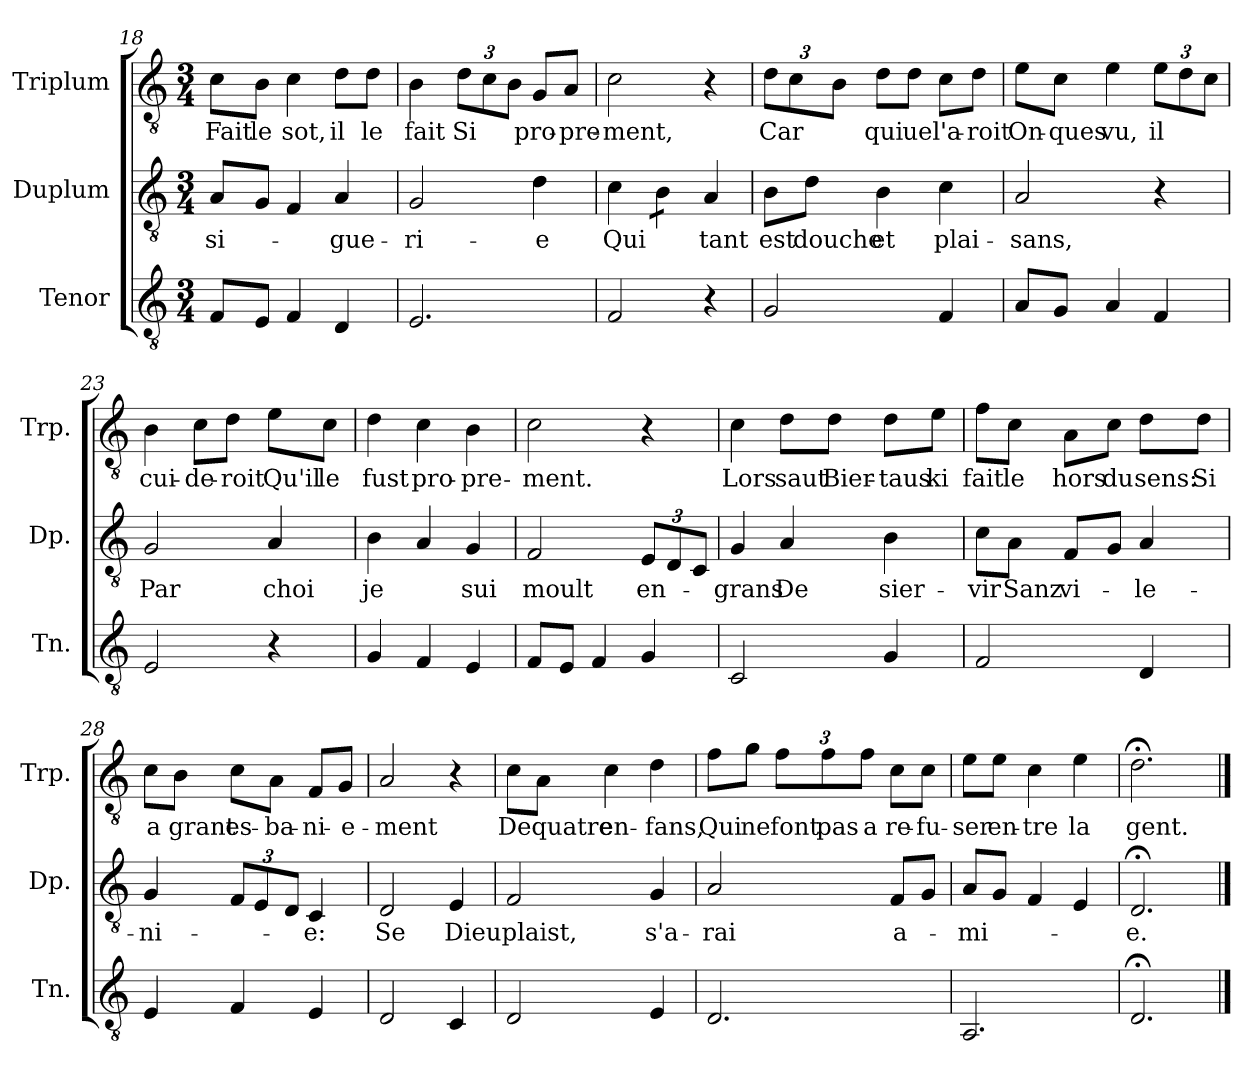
**kern	**kern	**text	**kern	**text
*part3	*part2	*part2	*part1	*part1
*staff3	*staff2	*staff2	*staff1	*staff1
*I"Tenor	*I"Duplum	*	*I"Triplum	*
*I'Tn.	*I'Dp.	*	*I'Trp.	*
*clefGv2	*clefGv2	*	*clefGv2	*
*k[]	*k[]	*	*k[]	*
*M3/4	*M3/4	*	*M3/4	*
=18	=18	=18	=18	=18
!	!	!LO:LY:b	!	!LO:LY:b
8F/L	8A/L	si-	8c\L	Fait
!	!	!	!	!LO:LY:b
8E/J	8G/J	.	8B\J	le
!	!	!	!	!LO:LY:b
4F/	4F/	.	4c\	sot,
!	!	!LO:LY:b	!	!LO:LY:b
4D/	4A/	-gue-	8d\L	il
!	!	!	!	!LO:LY:b
.	.	.	8d\J	le
=19	=19	=19	=19	=19
!	!	!LO:LY:b	!	!LO:LY:b
2.E/	2G/	-ri-	4B\	fait
*	*	*	*Xbrackettup	*
!	!	!	!	!LO:LY:b
.	.	.	12d\L	Si
.	.	.	12c\	.
.	.	.	12B\J	.
!	!	!LO:LY:b	!	!LO:LY:b
.	4d\	-e	8G/L	pro-
!	!	!	!	!LO:LY:b
.	.	.	8A/J	-pre-
=20	=20	=20	=20	=20
!	!	!LO:LY:b	!	!LO:LY:b
2F/	4c\	Qui	2c\	-ment,
*	*tremolo	*	*	*
.	8B\L	.	.	.
.	8B\J	.	.	.
*	*Xtremolo	*	*	*
!	!	!LO:LY:b	!	!
4r	4A/	tant	4r	.
=21	=21	=21	=21	=21
!	!	!LO:LY:b	!	!LO:LY:b
2G/	8B\L	est	12d\L	Car
.	.	.	12c\	.
!	!	!LO:LY:b	!	!
.	8d\J	douche	.	.
.	.	.	12B\J	.
!	!	!LO:LY:b	!	!LO:LY:b
.	4B\	et	8d\L	qui
!	!	!	!	!LO:LY:b
.	.	.	8d\J	ue
!	!	!LO:LY:b	!	!LO:LY:b
4F/	4c\	plai-	8c\L	l'a-
!	!	!	!	!LO:LY:b
.	.	.	8d\J	-roit
!!LO:LB:g=z
=22	=22	=22	=22	=22
!	!	!LO:LY:b	!	!LO:LY:b
8A/L	2A/	-sans,	8e\L	On-
!	!	!	!	!LO:LY:b
8G/J	.	.	8c\J	-ques
!	!	!	!	!LO:LY:b
4A/	.	.	4e\	vu,
!	!	!	!	!LO:LY:b
4F/	4r	.	12e\L	il
.	.	.	12d\	.
.	.	.	12c\J	.
=23	=23	=23	=23	=23
!	!	!LO:LY:b	!	!LO:LY:b
2E/	2G/	Par	4B\	cui-
!	!	!	!	!LO:LY:b
.	.	.	8c\L	-de-
!	!	!	!	!LO:LY:b
.	.	.	8d\J	-roit
!	!	!LO:LY:b	!	!LO:LY:b
4r	4A/	choi	8e\L	Qu'il
!	!	!	!	!LO:LY:b
.	.	.	8c\J	le
=24	=24	=24	=24	=24
!	!	!LO:LY:b	!	!LO:LY:b
4G/	4B\	je	4d\	fust
!	!	!	!	!LO:LY:b
4F/	4A/	.	4c\	pro-
!	!	!LO:LY:b	!	!LO:LY:b
4E/	4G/	sui	4B\	-pre-
=25	=25	=25	=25	=25
!	!	!LO:LY:b	!	!LO:LY:b
8F/L	2F/	moult	2c\	-ment.
8E/J	.	.	.	.
4F/	.	.	.	.
*	*Xbrackettup	*	*	*
!	!	!LO:LY:b	!	!
4G/	12E/L	en-	4r	.
.	12D/	.	.	.
.	12C/J	.	.	.
=26	=26	=26	=26	=26
!	!	!LO:LY:b	!	!LO:LY:b
2C/	4G/	-grans	4c\	Lors
!	!	!LO:LY:b	!	!LO:LY:b
.	4A/	De	8d\L	saut
!	!	!	!	!LO:LY:b
.	.	.	8d\J	Bier-
!	!	!LO:LY:b	!	!LO:LY:b
4G/	4B\	sier-	8d\L	-taus
!	!	!	!	!LO:LY:b
.	.	.	8e\J	ki
!!LO:LB:g=z
=27	=27	=27	=27	=27
!	!	!LO:LY:b	!	!LO:LY:b
2F/	8c\L	-vir	8f\L	fait
!	!	!LO:LY:b	!	!LO:LY:b
.	8A\J	Sanz	8c\J	le
!	!	!LO:LY:b	!	!LO:LY:b
.	8F/L	vi-	8A\L	hors
!	!	!	!	!LO:LY:b
.	8G/J	.	8c\J	du
!	!	!LO:LY:b	!	!LO:LY:b
4D/	4A/	-le-	8d\L	sens:
!	!	!	!	!LO:LY:b
.	.	.	8d\J	Si
=28	=28	=28	=28	=28
!	!	!LO:LY:b	!	!LO:LY:b
4E/	4G/	-ni-	8c\L	a
!	!	!	!	!LO:LY:b
.	.	.	8B\J	grant
!	!	!	!	!LO:LY:b
4F/	12F/L	.	8c\L	es-
.	12E/	.	.	.
!	!	!	!	!LO:LY:b
.	.	.	8A\J	-ba-
.	12D/J	.	.	.
!	!	!LO:LY:b	!	!LO:LY:b
4E/	4C/	-e:	8F/L	-ni-
!	!	!	!	!LO:LY:b
.	.	.	8G/J	-e-
=29	=29	=29	=29	=29
!	!	!LO:LY:b	!	!LO:LY:b
2D/	2D/	Se	2A/	-ment
!	!	!LO:LY:b	!	!
4C/	4E/	Dieu	4r	.
=30	=30	=30	=30	=30
!	!	!LO:LY:b	!	!LO:LY:b
2D/	2F/	plaist,	8c\L	De
!	!	!	!	!LO:LY:b
.	.	.	8A\J	quatre
!	!	!	!	!LO:LY:b
.	.	.	4c\	en-
!	!	!LO:LY:b	!	!LO:LY:b
4E/	4G/	s'a-	4d\	-fans,
=31	=31	=31	=31	=31
!	!	!LO:LY:b	!	!LO:LY:b
2.D/	2A/	-rai	8f\L	Qui
!	!	!	!	!LO:LY:b
.	.	.	8g\J	ne
!	!	!	!	!LO:LY:b
.	.	.	12f\L	font
!	!	!	!	!LO:LY:b
.	.	.	12f\	pas
!	!	!	!	!LO:LY:b
.	.	.	12f\J	a
!	!	!LO:LY:b	!	!LO:LY:b
.	8F/L	a-	8c\L	re-
!	!	!	!	!LO:LY:b
.	8G/J	.	8c\J	-fu-
!!LO:PB:g=z
=32	=32	=32	=32	=32
!	!	!LO:LY:b	!	!LO:LY:b
2.AA/	8A/L	-mi-	8e\L	-ser
!	!	!	!	!LO:LY:b
.	8G/J	.	8e\J	en-
!	!	!	!	!LO:LY:b
.	4F/	.	4c\	-tre
!	!	!	!	!LO:LY:b
.	4E/	.	4e\	la
=33	=33	=33	=33	=33
!	!	!LO:LY:b	!	!LO:LY:b
2.D;</	2.D;</	-e.	2.d;<\	gent.
==	==	==	==	==
*-	*-	*-	*-	*-
